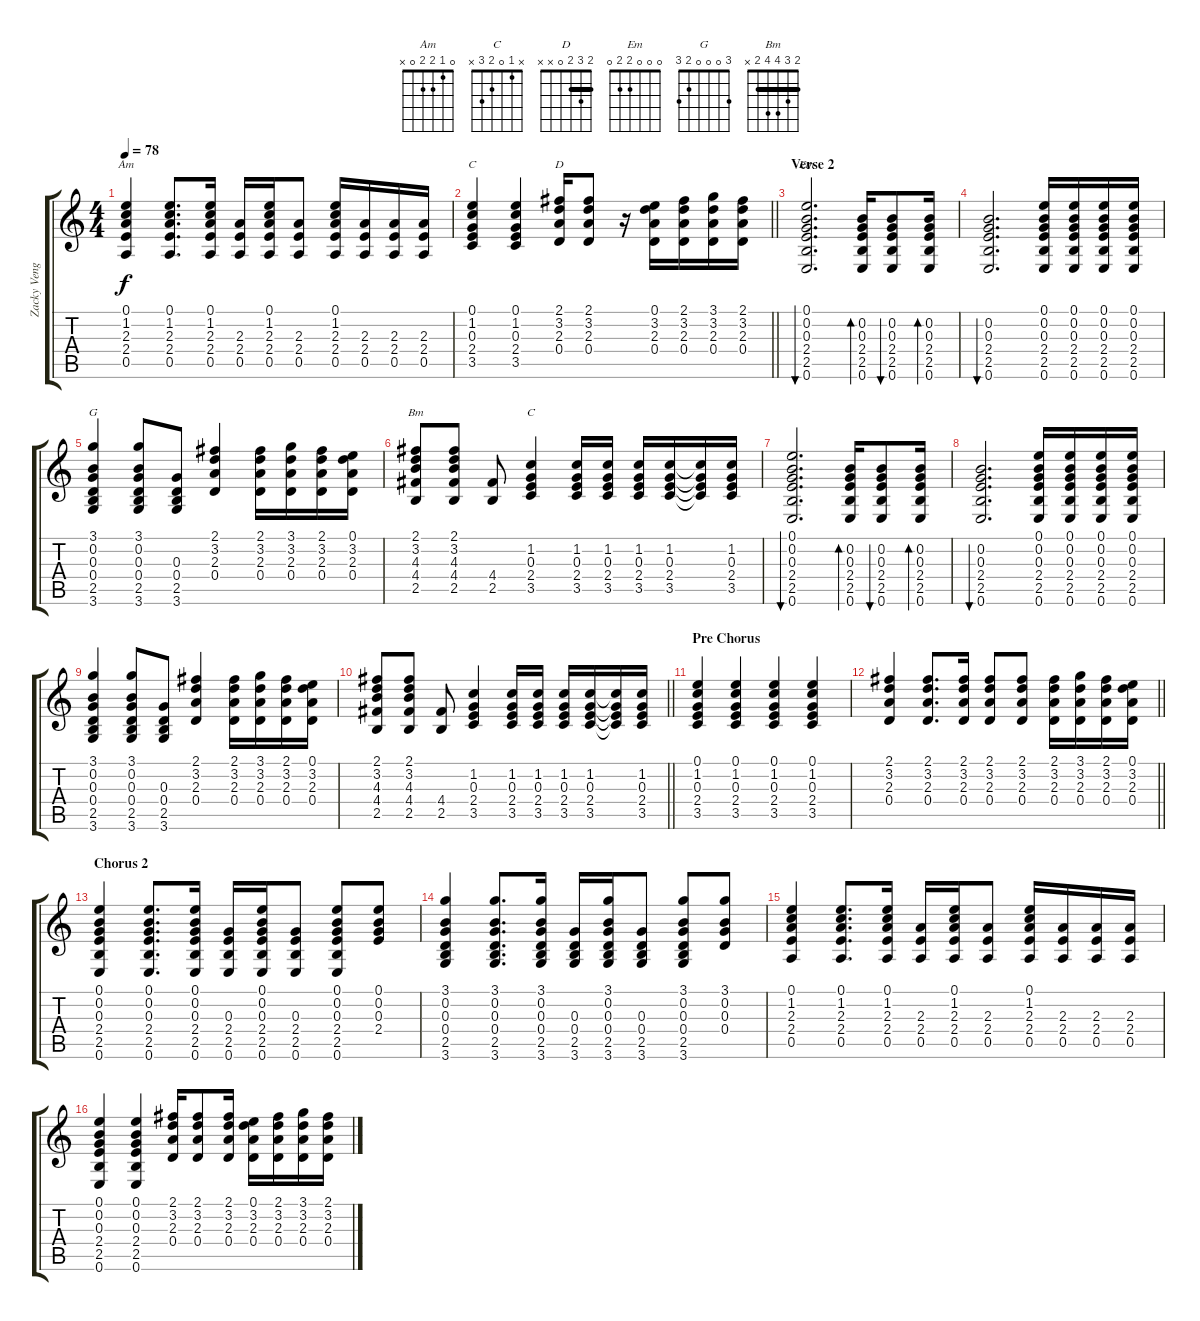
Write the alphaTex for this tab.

\track ("Zacky Vengeance Ac." "Zacky Veng") {instrument acousticguitarsteel}
\staff {score tabs}
\tuning (E4 B3 G3 D3 A2 E2) {hide}
\chord ("Am" 0 1 2 2 0 x)
\chord ("C" 0 1 0 2 3 x)
\chord ("D" 2 3 2 0 x x) {barre 2}
\chord ("Em" 0 0 0 2 2 0)
\chord ("G" 3 0 0 0 2 3)
\chord ("Bm" 2 3 4 4 2 x) {barre 2}
\chord ("C" x 1 0 2 3 x)
\ts (4 4)
\tempo 78
\clef g2
\ks c
(0.1 1.2 2.3 2.4 0.5).4{ch "Am" dy f} (0.1 1.2 2.3 2.4 0.5).8{d} (0.1 1.2 2.3 2.4 0.5).16 (2.3 2.4 0.5).16 (0.1 1.2 2.3 2.4 0.5).16 (2.3 2.4 0.5).8 (0.1 1.2 2.3 2.4 0.5).16 (2.3 2.4 0.5).16 (2.3 2.4 0.5).16 (2.3 2.4 0.5).16 |
\barLineRight lightlight
(0.1 1.2 0.3 2.4 3.5).4{ch "C"} (0.1 1.2 0.3 2.4 3.5).4 (2.1 3.2 2.3 0.4).16{ch "D"} (2.1 3.2 2.3 0.4).8 r.16 (0.1 3.2 2.3 0.4).16 (2.1 3.2 2.3 0.4).16 (3.1 3.2 2.3 0.4).16 (2.1 3.2 2.3 0.4).16 |
\section ("" "Verse 2")
(0.1 0.2 0.3 2.4 2.5 0.6).2{d bu 240 ch "Em"} (0.2 0.3 2.4 2.5 0.6).16{bd 60} (0.2 0.3 2.4 2.5 0.6).8{bu 60} (0.2 0.3 2.4 2.5 0.6).16{bd 60} |
(0.2 0.3 2.4 2.5 0.6).2{d bu 60} (0.1 0.2 0.3 2.4 2.5 0.6).16 (0.1 0.2 0.3 2.4 2.5 0.6).16 (0.1 0.2 0.3 2.4 2.5 0.6).16 (0.1 0.2 0.3 2.4 2.5 0.6).16 |
(3.1 0.2 0.3 0.4 2.5 3.6).4{ch "G"} (3.1 0.2 0.3 0.4 2.5 3.6).8 (0.3 0.4 2.5 3.6).8 (2.1 3.2 2.3 0.4).4 (2.1 3.2 2.3 0.4).16 (3.1 3.2 2.3 0.4).16 (2.1 3.2 2.3 0.4).16 (0.1 3.2 2.3 0.4).16 |
(2.1 3.2 4.3 4.4 2.5).8{ch "Bm"} (2.1 3.2 4.3 4.4 2.5).8 (4.4 2.5).8 (1.2 0.3 2.4 3.5).4{ch "C"} (1.2 0.3 2.4 3.5).16 (1.2 0.3 2.4 3.5).16 (1.2 0.3 2.4 3.5).16 (1.2 0.3 2.4 3.5).16 (1.2{t} 0.3{t} 2.4{t} 3.5{t}).16 (1.2 0.3 2.4 3.5).16 |
(0.1 0.2 0.3 2.4 2.5 0.6).2{d bu 240} (0.2 0.3 2.4 2.5 0.6).16{bd 60} (0.2 0.3 2.4 2.5 0.6).8{bu 60} (0.2 0.3 2.4 2.5 0.6).16{bd 60} |
(0.2 0.3 2.4 2.5 0.6).2{d bu 60} (0.1 0.2 0.3 2.4 2.5 0.6).16 (0.1 0.2 0.3 2.4 2.5 0.6).16 (0.1 0.2 0.3 2.4 2.5 0.6).16 (0.1 0.2 0.3 2.4 2.5 0.6).16 |
(3.1 0.2 0.3 0.4 2.5 3.6).4 (3.1 0.2 0.3 0.4 2.5 3.6).8 (0.3 0.4 2.5 3.6).8 (2.1 3.2 2.3 0.4).4 (2.1 3.2 2.3 0.4).16 (3.1 3.2 2.3 0.4).16 (2.1 3.2 2.3 0.4).16 (0.1 3.2 2.3 0.4).16 |
\barLineRight lightlight
(2.1 3.2 4.3 4.4 2.5).8 (2.1 3.2 4.3 4.4 2.5).8 (4.4 2.5).8 (1.2 0.3 2.4 3.5).4 (1.2 0.3 2.4 3.5).16 (1.2 0.3 2.4 3.5).16 (1.2 0.3 2.4 3.5).16 (1.2 0.3 2.4 3.5).16 (1.2{t} 0.3{t} 2.4{t} 3.5{t}).16 (1.2 0.3 2.4 3.5).16 |
\section ("" "Pre Chorus")
(0.1 1.2 0.3 2.4 3.5).4 (0.1 1.2 0.3 2.4 3.5).4 (0.1 1.2 0.3 2.4 3.5).4 (0.1 1.2 0.3 2.4 3.5).4 |
\barLineRight lightlight
(2.1 3.2 2.3 0.4).4 (2.1 3.2 2.3 0.4).8{d} (2.1 3.2 2.3 0.4).16 (2.1 3.2 2.3 0.4).8 (2.1 3.2 2.3 0.4).8 (2.1 3.2 2.3 0.4).16 (3.1 3.2 2.3 0.4).16 (2.1 3.2 2.3 0.4).16 (0.1 3.2 2.3 0.4).16 |
\section ("" "Chorus 2")
(0.1 0.2 0.3 2.4 2.5 0.6).4 (0.1 0.2 0.3 2.4 2.5 0.6).8{d} (0.1 0.2 0.3 2.4 2.5 0.6).16 (0.3 2.4 2.5 0.6).16 (0.1 0.2 0.3 2.4 2.5 0.6).16 (0.3 2.4 2.5 0.6).8 (0.1 0.2 0.3 2.4 2.5 0.6).8 (0.1 0.2 0.3 2.4).8 |
(3.1 0.2 0.3 0.4 2.5 3.6).4 (3.1 0.2 0.3 0.4 2.5 3.6).8{d} (3.1 0.2 0.3 0.4 2.5 3.6).16 (0.3 0.4 2.5 3.6).16 (3.1 0.2 0.3 0.4 2.5 3.6).16 (0.3 0.4 2.5 3.6).8 (3.1 0.2 0.3 0.4 2.5 3.6).8 (3.1 0.2 0.3 0.4).8 |
(0.1 1.2 2.3 2.4 0.5).4 (0.1 1.2 2.3 2.4 0.5).8{d} (0.1 1.2 2.3 2.4 0.5).16 (2.3 2.4 0.5).16 (0.1 1.2 2.3 2.4 0.5).16 (2.3 2.4 0.5).8 (0.1 1.2 2.3 2.4 0.5).16 (2.3 2.4 0.5).16 (2.3 2.4 0.5).16 (2.3 2.4 0.5).16 |
(0.1 0.2 0.3 2.4 2.5 0.6).4 (0.1 0.2 0.3 2.4 2.5 0.6).4 (2.1 3.2 2.3 0.4).16 (2.1 3.2 2.3 0.4).8 (2.1 3.2 2.3 0.4).16 (0.1 3.2 2.3 0.4).16 (2.1 3.2 2.3 0.4).16 (3.1 3.2 2.3 0.4).16 (2.1 3.2 2.3 0.4).16
